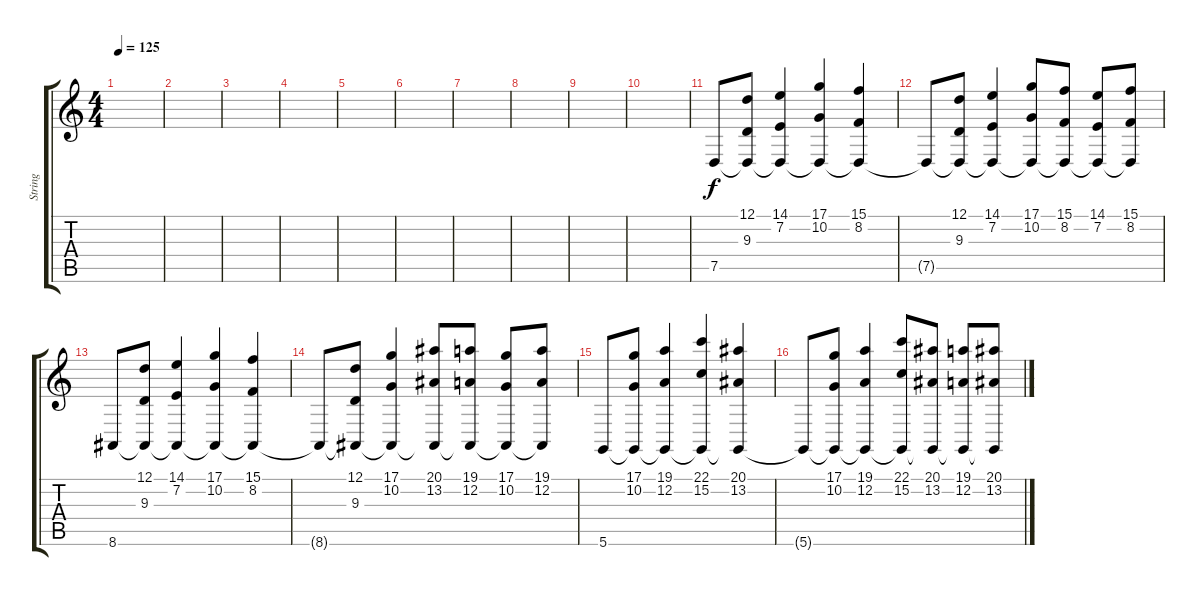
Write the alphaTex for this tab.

\track ("String" "String") {instrument stringensemble1}
\staff {score tabs}
\tuning (D4 A3 F3 C3 G2 D2) {hide}
\ts (4 4)
\tempo 125
\clef g2
\ks c
|
|
|
|
|
|
|
|
|
|
7.5.8 (12.1 9.3 7.5{t}).8 (14.1 7.2 7.5{t}).4 (17.1 10.2 7.5{t}).4 (15.1 8.2 7.5{t}).4 |
7.5{t}.8 (12.1 9.3 7.5{t}).8 (14.1 7.2 7.5{t}).4 (17.1 10.2 7.5{t}).8 (15.1 8.2 7.5{t}).8 (14.1 7.2 7.5{t}).8 (15.1 8.2 7.5{t}).8 |
8.6.8 (12.1 9.3 8.6{t}).8 (14.1 7.2 8.6{t}).4 (17.1 10.2 8.6{t}).4 (15.1 8.2 8.6{t}).4 |
8.6{t}.8 (12.1 9.3 8.6{t}).8 (17.1 10.2 8.6{t}).4 (20.1 13.2 8.6{t}).8 (19.1 12.2 8.6{t}).8 (17.1 10.2 8.6{t}).8 (19.1 12.2 8.6{t}).8 |
5.6.8 (17.1 10.2 5.6{t}).8 (19.1 12.2 5.6{t}).4 (22.1 15.2 5.6{t}).4 (20.1 13.2 5.6{t}).4 |
5.6{t}.8 (17.1 10.2 5.6{t}).8 (19.1 12.2 5.6{t}).4 (22.1 15.2 5.6{t}).8 (20.1 13.2 5.6{t}).8 (19.1 12.2 5.6{t}).8 (20.1 13.2 5.6{t}).8
